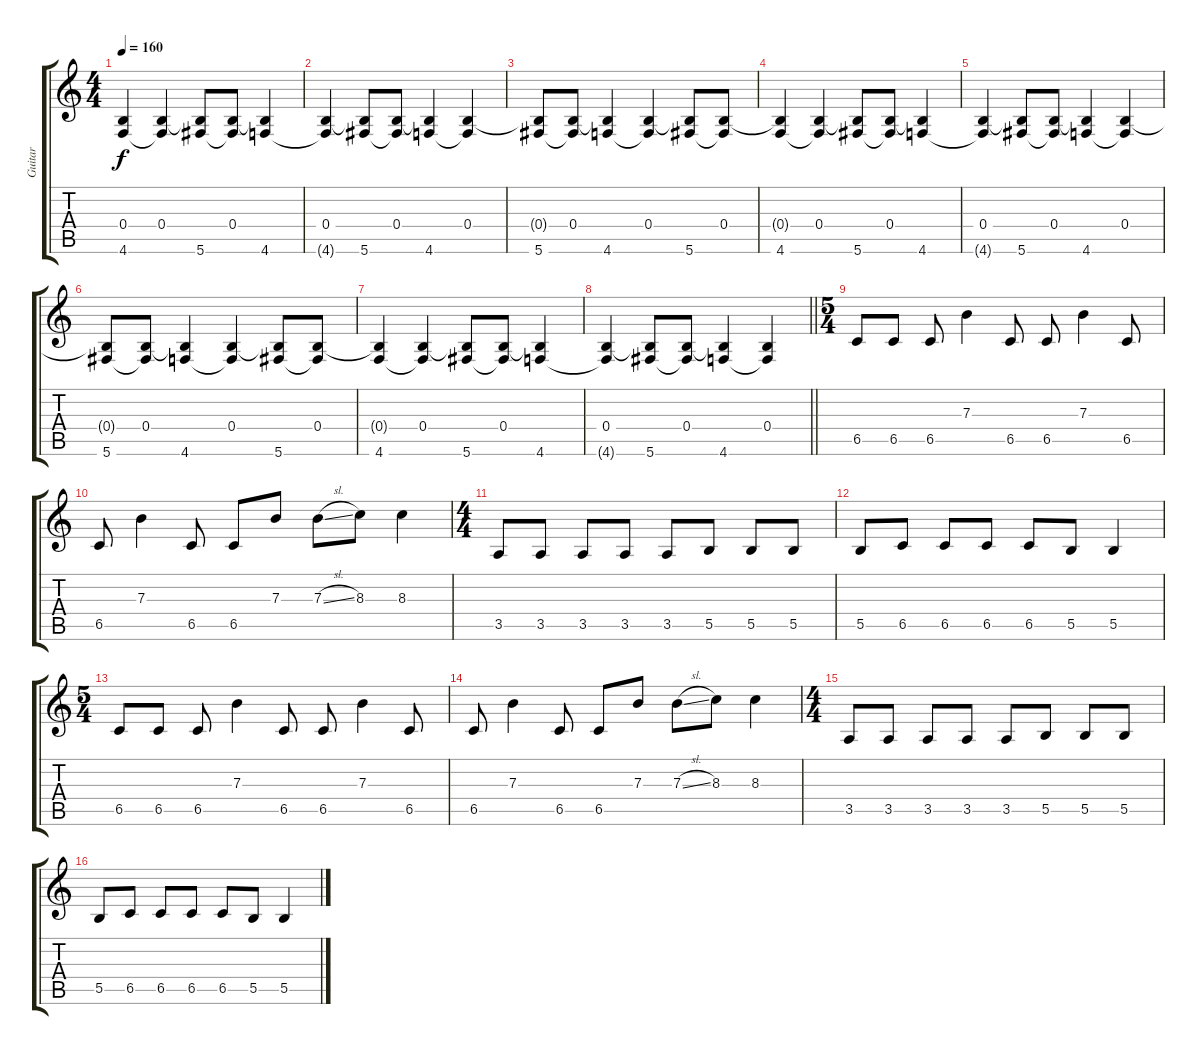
\track ("Guitar" "Guitar") {instrument distortionguitar}
\staff {score tabs}
\tuning (Db4 Ab3 E3 B2 Gb2 Db2) {hide}
\ts (4 4)
\tempo 160
\clef g2
\ks c
(0.4{t} 4.6).4{dy f} (0.4 4.6{t}).4 (0.4{t} 5.6).8 (0.4 5.6{t}).8 (0.4{t} 4.6).4 |
(0.4 4.6{t}).4 (0.4{t} 5.6).8 (0.4 5.6{t}).8 (0.4{t} 4.6).4 (0.4 4.6{t}).4 |
(0.4{t} 5.6).8 (0.4 5.6{t}).8 (0.4{t} 4.6).4 (0.4 4.6{t}).4 (0.4{t} 5.6).8 (0.4 5.6{t}).8 |
(0.4{t} 4.6).4 (0.4 4.6{t}).4 (0.4{t} 5.6).8 (0.4 5.6{t}).8 (0.4{t} 4.6).4 |
(0.4 4.6{t}).4 (0.4{t} 5.6).8 (0.4 5.6{t}).8 (0.4{t} 4.6).4 (0.4 4.6{t}).4 |
(0.4{t} 5.6).8 (0.4 5.6{t}).8 (0.4{t} 4.6).4 (0.4 4.6{t}).4 (0.4{t} 5.6).8 (0.4 5.6{t}).8 |
(0.4{t} 4.6).4 (0.4 4.6{t}).4 (0.4{t} 5.6).8 (0.4 5.6{t}).8 (0.4{t} 4.6).4 |
\barLineRight lightlight
(0.4 4.6{t}).4 (0.4{t} 5.6).8 (0.4 5.6{t}).8 (0.4{t} 4.6).4 (0.4 4.6{t}).4 |
\ts (5 4)
6.5.8 6.5.8 6.5.8 7.3.4 6.5.8 6.5.8 7.3.4 6.5.8 |
6.5.8 7.3.4 6.5.8 6.5.8 7.3.8 7.3{sl}.8 8.3.8 8.3.4 |
\ts (4 4)
3.5.8 3.5.8 3.5.8 3.5.8 3.5.8 5.5.8 5.5.8 5.5.8 |
5.5.8 6.5.8 6.5.8 6.5.8 6.5.8 5.5.8 5.5.4 |
\ts (5 4)
6.5.8 6.5.8 6.5.8 7.3.4 6.5.8 6.5.8 7.3.4 6.5.8 |
6.5.8 7.3.4 6.5.8 6.5.8 7.3.8 7.3{sl}.8 8.3.8 8.3.4 |
\ts (4 4)
3.5.8 3.5.8 3.5.8 3.5.8 3.5.8 5.5.8 5.5.8 5.5.8 |
5.5.8 6.5.8 6.5.8 6.5.8 6.5.8 5.5.8 5.5.4
